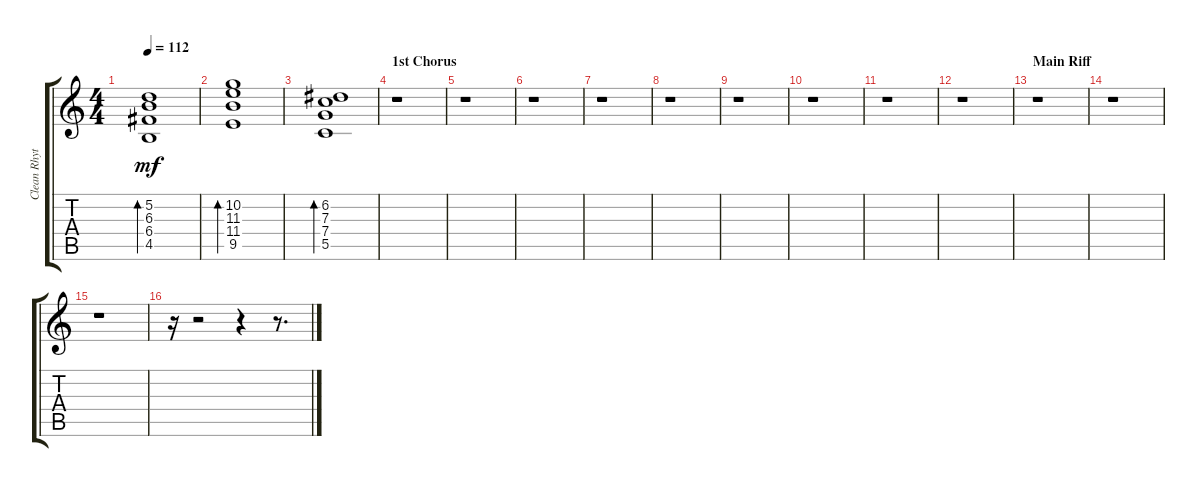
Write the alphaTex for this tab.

\track ("Clean Rhythm" "Clean Rhyt") {instrument electricguitarclean}
\staff {score tabs}
\tuning (D4 A3 F3 C3 G2 C2) {hide}
\ts (4 4)
\tempo 112
\clef g2
\ks c
(5.2 6.3 6.4 4.5).1{bd 60 dy mf} |
(10.2 11.3 11.4 9.5).1{bd 60} |
(6.2 7.3 7.4 5.5).1{bd 60} |
\section ("" "1st Chorus")
r.1 |
r.1 |
r.1 |
r.1 |
r.1 |
r.1 |
r.1 |
r.1 |
r.1 |
\section ("" "Main Riff")
r.1 |
r.1 |
r.1 |
r.16 r.2 r.4 r.8{d}
